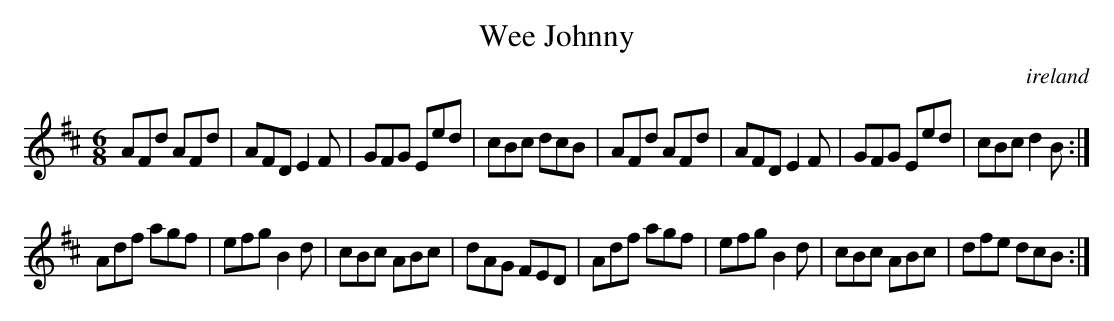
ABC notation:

X:1
T:Wee Johnny
O:ireland
M:6/8
K:D
AFd AFd|AFD E2F|GFG Eed|cBc dcB|AFd AFd|AFD E2F|GFG Eed|cBc d2B:|
Adf agf|efg B2d|cBc ABc|dAG FED|Adf agf|efg B2d|cBc ABc|dfe dcB:|
